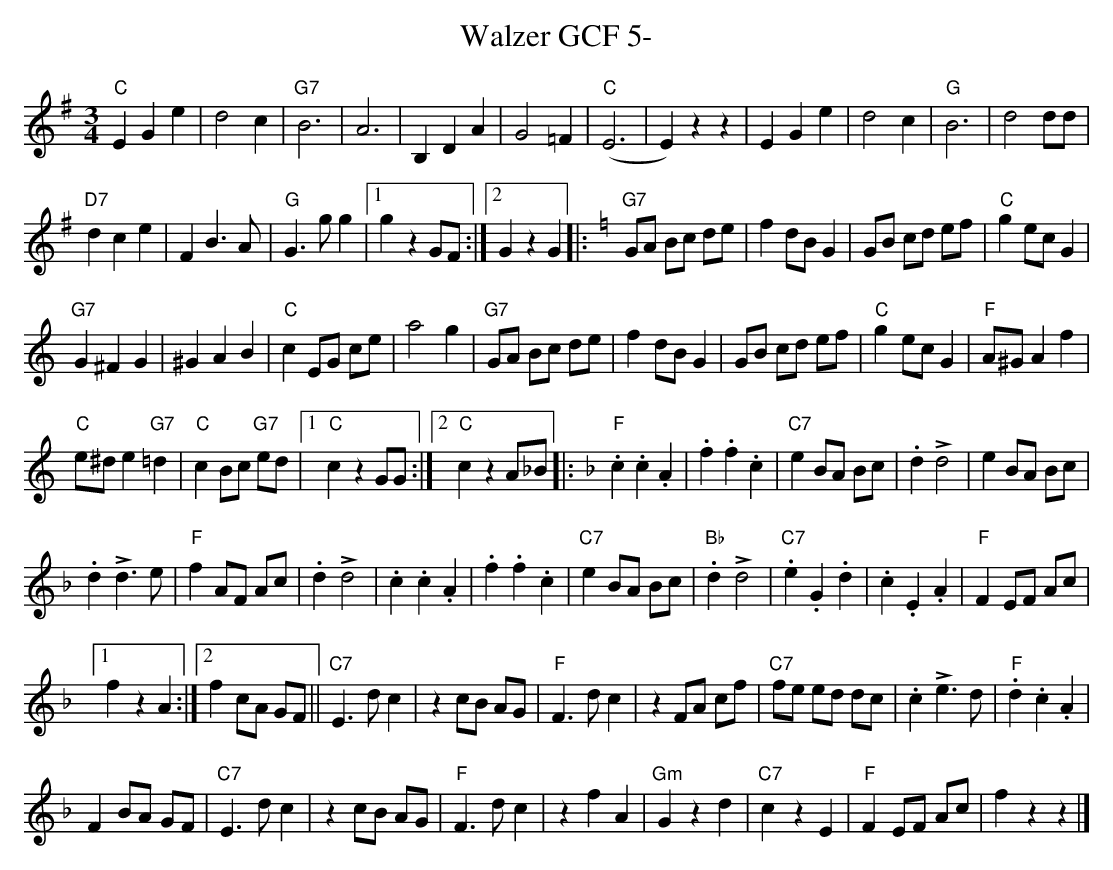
X:1
T:Walzer GCF 5-
M:3/4
L:1/4
K:Gmaj
"C"EGe | d2c | "G7"B3 | A3 | B,DA | G2=F | "C"(E3 | E)zz | EGe | d2c | "G"B3 | d2d/2d/2 |
"D7"dce | FB>A | "G"G>gg |1 gzG/2F/2 :|2 GzG |: [K:Cmaj] [L:1/8] "G7"GA Bc de | f2dBG2 | GB cd ef | "C"g2ecG2 |
"G7"G2^F2G2 | ^G2A2B2 | "C"c2 EG ce | a4g2 | "G7"GA Bc de | f2 dB G2 | GB cd ef | "C"g2 ec G2 | "F"A^G A2f2 |
"C"e^d e2"G7"=d2 | "C"c2 Bc "G7"ed |1 "C"c2z2GG :|2 "C"c2z2 A_B |: [K:Fmaj] [L:1/4] "F".c.c.A | .f.f.c | "C7"e B/2A/2 B/2c/2 | .d!>!d2 | e B/2A/2 B/2c/2 |
.d!>!d>e | "F"f A/2F/2 A/2c/2 | .d!>!d2 | .c.c.A | .f.f.c | "C7"e B/2A/2 B/2c/2 | "Bb".d!>!d2 | "C7".e.G.d | .c.E.A | "F"F E/2F/2 A/2c/2 |1
fzA :|2 f c/2A/2 G/2F/2 || "C7"E>dc | z c/2B/2 A/2G/2 | "F"F>dc | z F/2A/2 c/2f/2 | "C7"f/2e/2 e/2d/2 d/2c/2 | .c !>!e>d | "F".d.c.A |
F B/2A/2 G/2F/2 | "C7"E>dc | z c/2B/2 A/2G/2 | "F"F>dc | zfA | "Gm"Gzd | "C7"czE | "F"F E/2F/2 A/2c/2 | fzz |]
